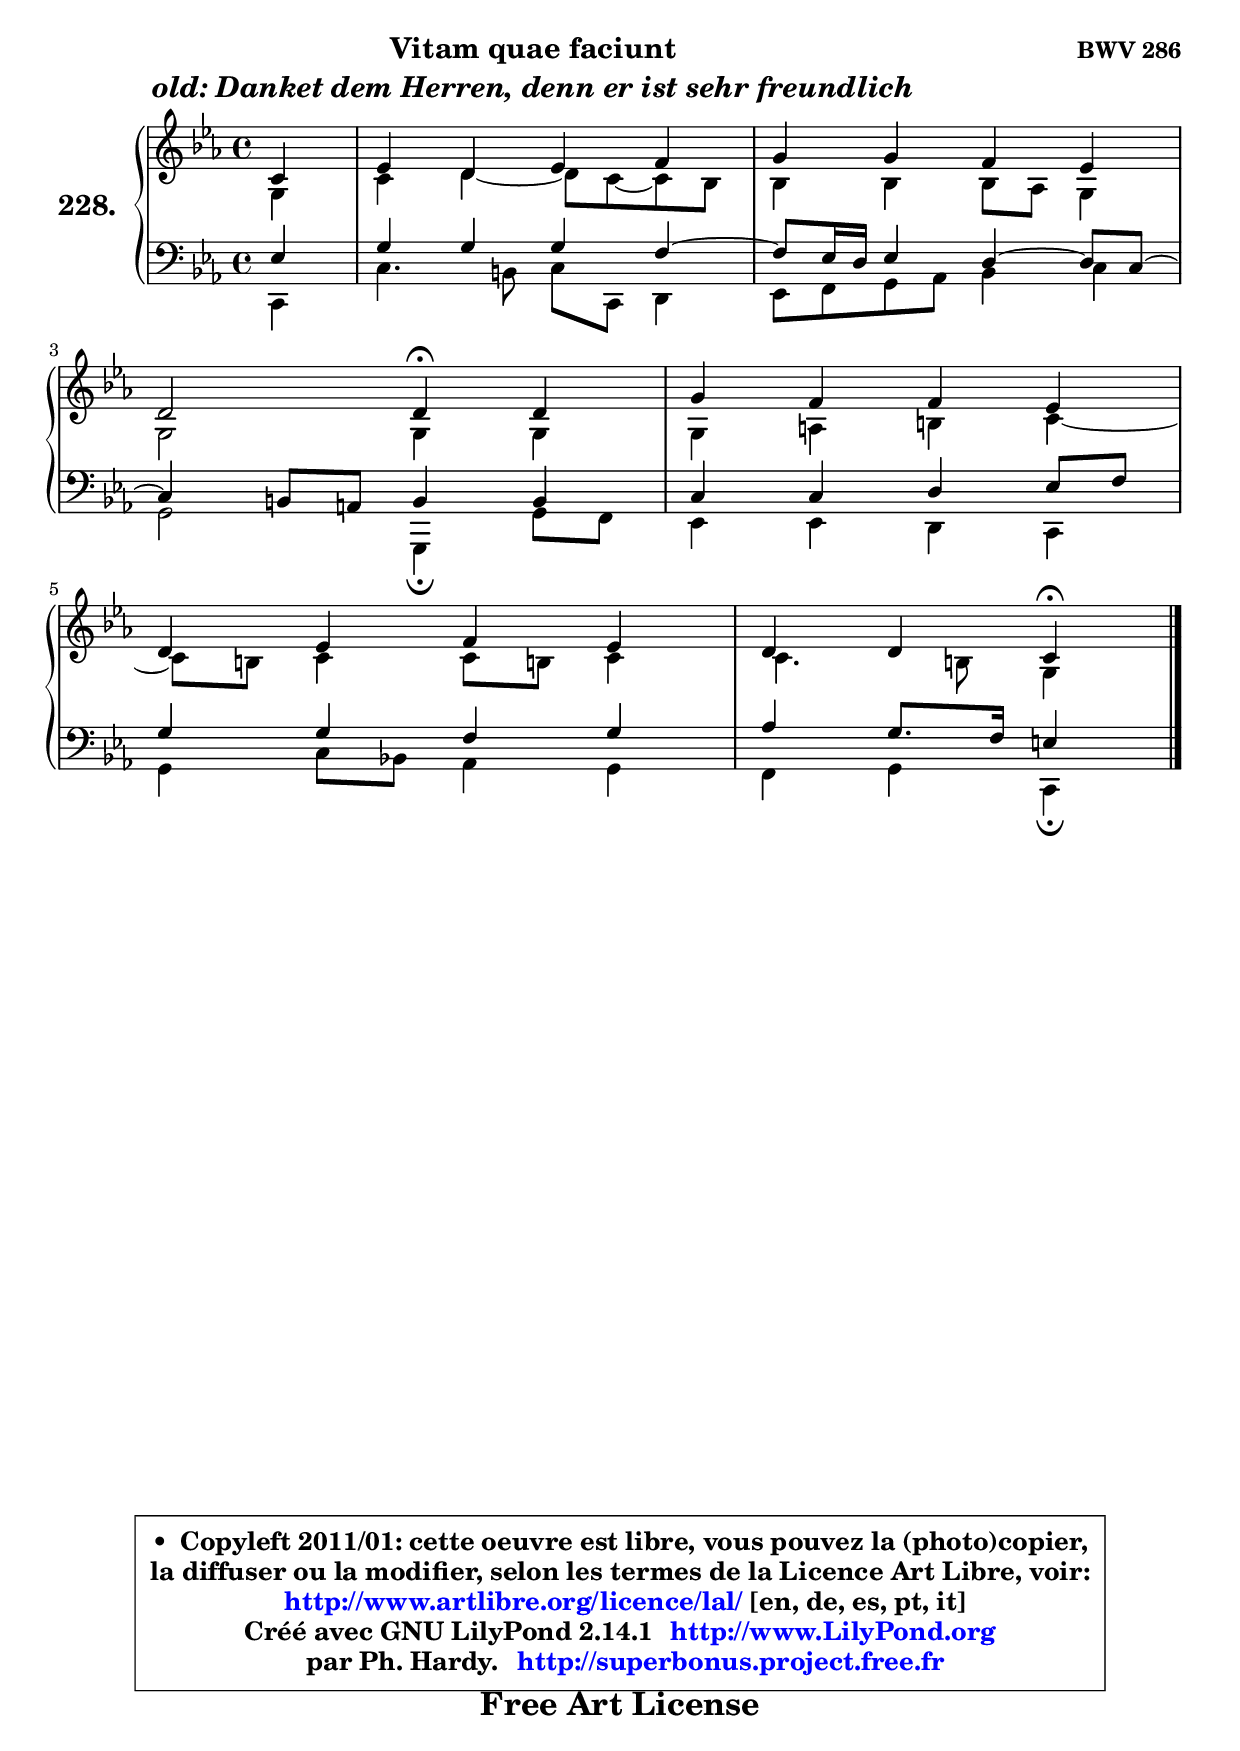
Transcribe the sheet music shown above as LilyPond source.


\version "2.14.1"

    \paper {
%	system-system-spacing #'padding = #0.1
%	score-system-spacing #'padding = #0.1
%	ragged-bottom = ##f
%	ragged-last-bottom = ##f
	}

    \header {
      opus = \markup { \bold "BWV 286" }
      piece = \markup { \hspace #9 \fontsize #2 \bold \column \center-align { \line { "Vitam quae faciunt" }
                     \line { \italic "old: Danket dem Herren, denn er ist sehr freundlich" }
                 } }
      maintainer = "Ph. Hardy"
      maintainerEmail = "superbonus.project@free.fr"
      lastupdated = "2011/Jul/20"
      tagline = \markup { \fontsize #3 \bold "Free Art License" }
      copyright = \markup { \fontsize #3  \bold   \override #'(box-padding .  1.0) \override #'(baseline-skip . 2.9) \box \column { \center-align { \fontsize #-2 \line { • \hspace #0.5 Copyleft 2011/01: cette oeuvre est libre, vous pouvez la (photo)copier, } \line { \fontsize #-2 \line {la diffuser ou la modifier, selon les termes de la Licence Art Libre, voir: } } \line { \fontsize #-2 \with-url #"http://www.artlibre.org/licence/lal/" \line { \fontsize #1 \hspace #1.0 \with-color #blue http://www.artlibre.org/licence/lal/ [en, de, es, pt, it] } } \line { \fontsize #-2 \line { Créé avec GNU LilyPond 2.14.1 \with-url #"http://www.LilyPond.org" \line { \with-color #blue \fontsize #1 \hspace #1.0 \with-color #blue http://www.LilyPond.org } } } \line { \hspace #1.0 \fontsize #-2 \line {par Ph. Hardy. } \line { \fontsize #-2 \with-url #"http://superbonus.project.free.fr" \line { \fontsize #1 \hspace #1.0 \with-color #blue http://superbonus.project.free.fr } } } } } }

	  }

  guidemidi = {
        r4 |
        R1 |
        R1 |
        r2 \tempo 4 = 30 r4 \tempo 4 = 78 r4 |
        R1 |
        R1 |
        r2 \tempo 4 = 30 r4 
	}

  upper = {
\displayLilyMusic \transpose a c {
	\time 4/4
	\key a \minor
	\clef treble
	\partial 4
	\voiceOne
	<< { 
	% SOPRANO
	\set Voice.midiInstrument = "acoustic grand"
	\relative c'' {
        a4 |
        c4 b c d |
        e4 e d c |
\break
        b2 b4\fermata b |
        e4 d d c |
\break
        b4 c d c |
        b4 b a4\fermata
        \bar "|."
	} % fin de relative
	}

	\context Voice="1" { \voiceTwo 
	% ALTO
	\set Voice.midiInstrument = "acoustic grand"
	\relative c' {
        e4 |
        a4 b4 ~ b8 a8 ~ a g |
        g4 g g8 f e4 |
        e2 e4 e |
        e4 fis gis a4 ~ |
	a8 gis8 a4 a8 gis! a4 |
        a4. gis8 e4
        \bar "|."
	} % fin de relative
	\oneVoice
	} >>
}
	}

    lower = {
\transpose a c {
	\time 4/4
	\key a \minor
	\clef bass
	\partial 4
	\voiceOne
	<< { 
	% TENOR
	\set Voice.midiInstrument = "acoustic grand"
	\relative c' {
        c4 |
        e4 e e d4 ~ |
	d8 c16 b c4 b4 ~ b8 a8 ~ |
	a4 gis8 fis gis4 gis |
        a4 a b c8 d |
        e4 e d e |
        f4 e8. d16 cis4
        \bar "|."
	} % fin de relative
	}
	\context Voice="1" { \voiceTwo 
	% BASS
	\set Voice.midiInstrument = "acoustic grand"
	\relative c {
        a4 |
        a'4. gis8 a a, b4 |
        c8 d e f g4 a |
        e2 e,4\fermata e'8 d |
        c4 c b a |
        e'4 a8 g! f4 e |
        d4 e a,\fermata
        \bar "|."
	} % fin de relative
	\oneVoice
	} >>
}
	}


    \score { 

	\new PianoStaff <<
	\set PianoStaff.instrumentName = \markup { \bold \huge "228." }
	\new Staff = "upper" \upper
	\new Staff = "lower" \lower
	>>

    \layout {
%	ragged-last = ##f
	   }

         } % fin de score

  \score {
    \unfoldRepeats { << \guidemidi \upper \lower >> }
    \midi {
    \context {
     \Staff
      \remove "Staff_performer"
               }

     \context {
      \Voice
       \consists "Staff_performer"
                }

     \context { 
      \Score
      tempoWholesPerMinute = #(ly:make-moment 78 4)
		}
	    }
	}


